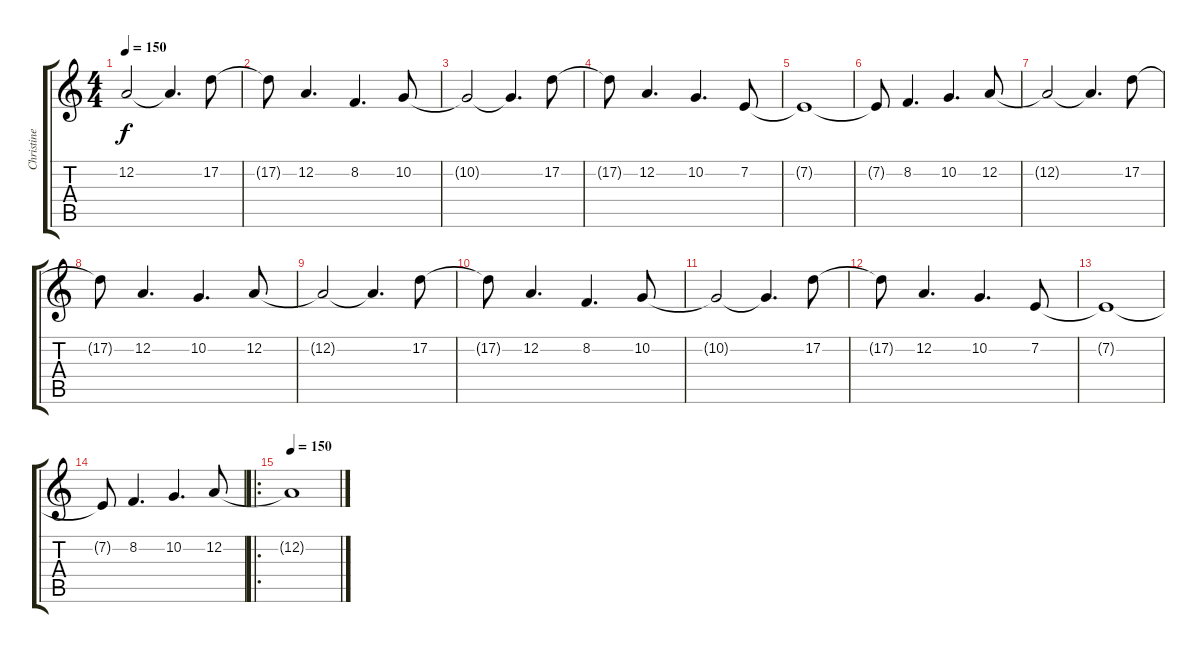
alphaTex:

\track ("Christine S." "Christine ") {instrument electricgrandpiano}
\staff {score tabs}
\tuning (D4 A3 F3 C3 G2 D2) {hide}
\ts (4 4)
\tempo 150
\clef g2
\ks c
12.2{t}.2{dy f} 12.2{t}.4{d} 17.2.8 |
17.2{t}.8 12.2.4{d} 8.2.4{d} 10.2.8 |
10.2{t}.2 10.2{t}.4{d} 17.2.8 |
17.2{t}.8 12.2.4{d} 10.2.4{d} 7.2.8 |
7.2{t}.1 |
7.2{t}.8 8.2.4{d} 10.2.4{d} 12.2.8 |
12.2{t}.2 12.2{t}.4{d} 17.2.8 |
17.2{t}.8 12.2.4{d} 10.2.4{d} 12.2.8 |
12.2{t}.2 12.2{t}.4{d} 17.2.8 |
17.2{t}.8 12.2.4{d} 8.2.4{d} 10.2.8 |
10.2{t}.2 10.2{t}.4{d} 17.2.8 |
17.2{t}.8 12.2.4{d} 10.2.4{d} 7.2.8 |
7.2{t}.1 |
7.2{t}.8 8.2.4{d} 10.2.4{d} 12.2.8 |
\ro
\tempo 150
12.2{t}.1
